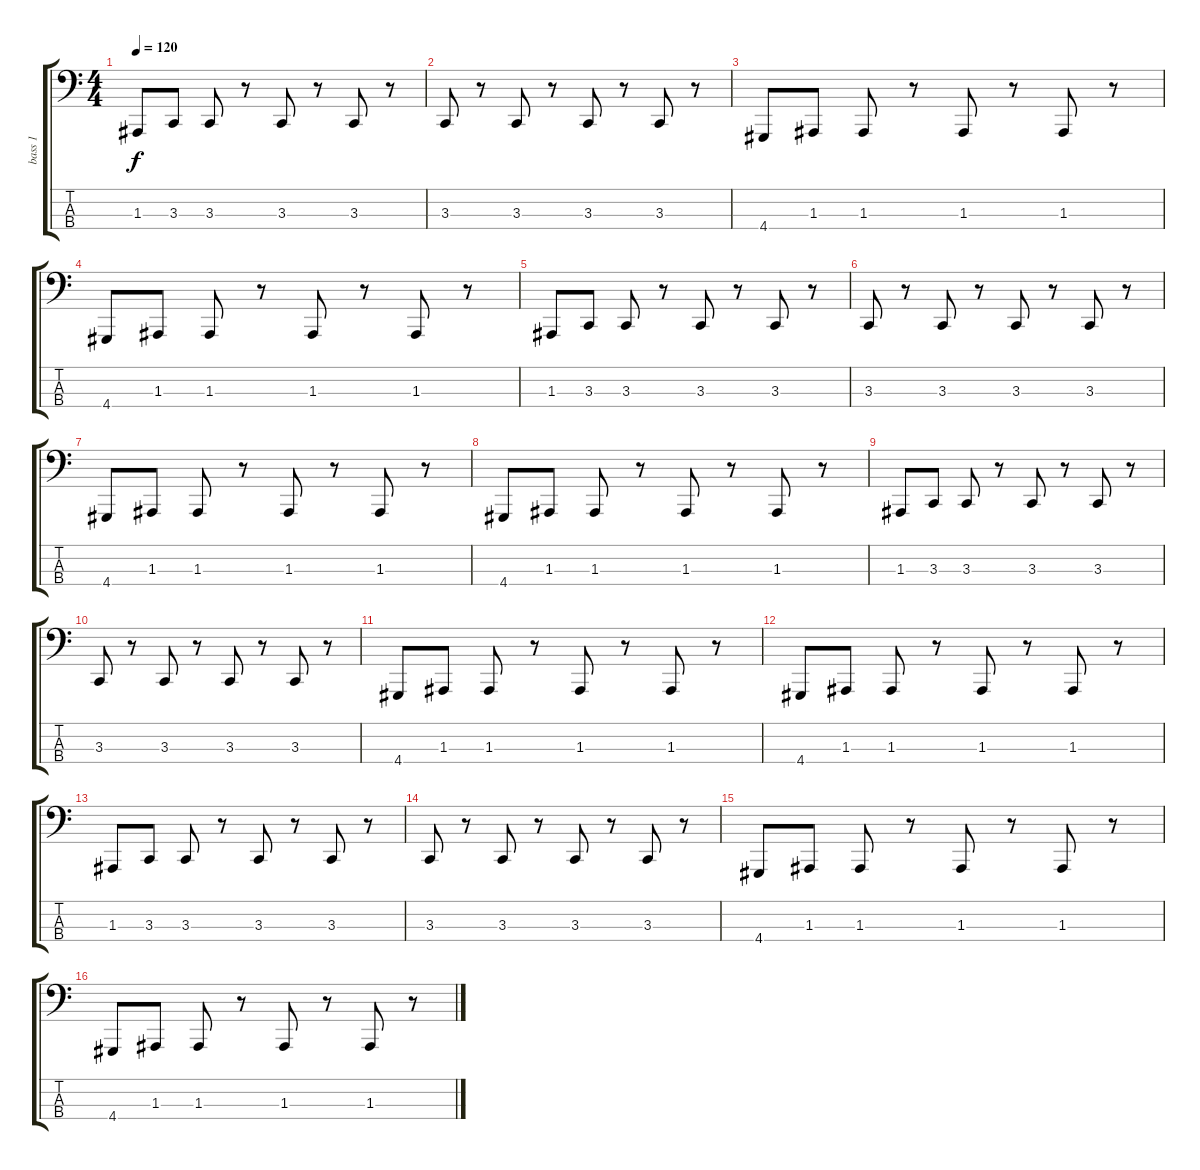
\track ("bass 1" "bass 1") {instrument lead8bassandlead}
\staff {score tabs}
\tuning (G2 D2 A1 E1) {hide}
\ts (4 4)
\tempo 120
\clef f4
\ks c
1.3.8{dy f} 3.3.8 3.3.8 r.8 3.3.8 r.8 3.3.8 r.8 |
3.3.8 r.8 3.3.8 r.8 3.3.8 r.8 3.3.8 r.8 |
4.4.8 1.3.8 1.3.8 r.8 1.3.8 r.8 1.3.8 r.8 |
4.4.8 1.3.8 1.3.8 r.8 1.3.8 r.8 1.3.8 r.8 |
1.3.8 3.3.8 3.3.8 r.8 3.3.8 r.8 3.3.8 r.8 |
3.3.8 r.8 3.3.8 r.8 3.3.8 r.8 3.3.8 r.8 |
4.4.8 1.3.8 1.3.8 r.8 1.3.8 r.8 1.3.8 r.8 |
4.4.8 1.3.8 1.3.8 r.8 1.3.8 r.8 1.3.8 r.8 |
1.3.8 3.3.8 3.3.8 r.8 3.3.8 r.8 3.3.8 r.8 |
3.3.8 r.8 3.3.8 r.8 3.3.8 r.8 3.3.8 r.8 |
4.4.8 1.3.8 1.3.8 r.8 1.3.8 r.8 1.3.8 r.8 |
4.4.8 1.3.8 1.3.8 r.8 1.3.8 r.8 1.3.8 r.8 |
1.3.8 3.3.8 3.3.8 r.8 3.3.8 r.8 3.3.8 r.8 |
3.3.8 r.8 3.3.8 r.8 3.3.8 r.8 3.3.8 r.8 |
4.4.8 1.3.8 1.3.8 r.8 1.3.8 r.8 1.3.8 r.8 |
4.4.8 1.3.8 1.3.8 r.8 1.3.8 r.8 1.3.8 r.8
